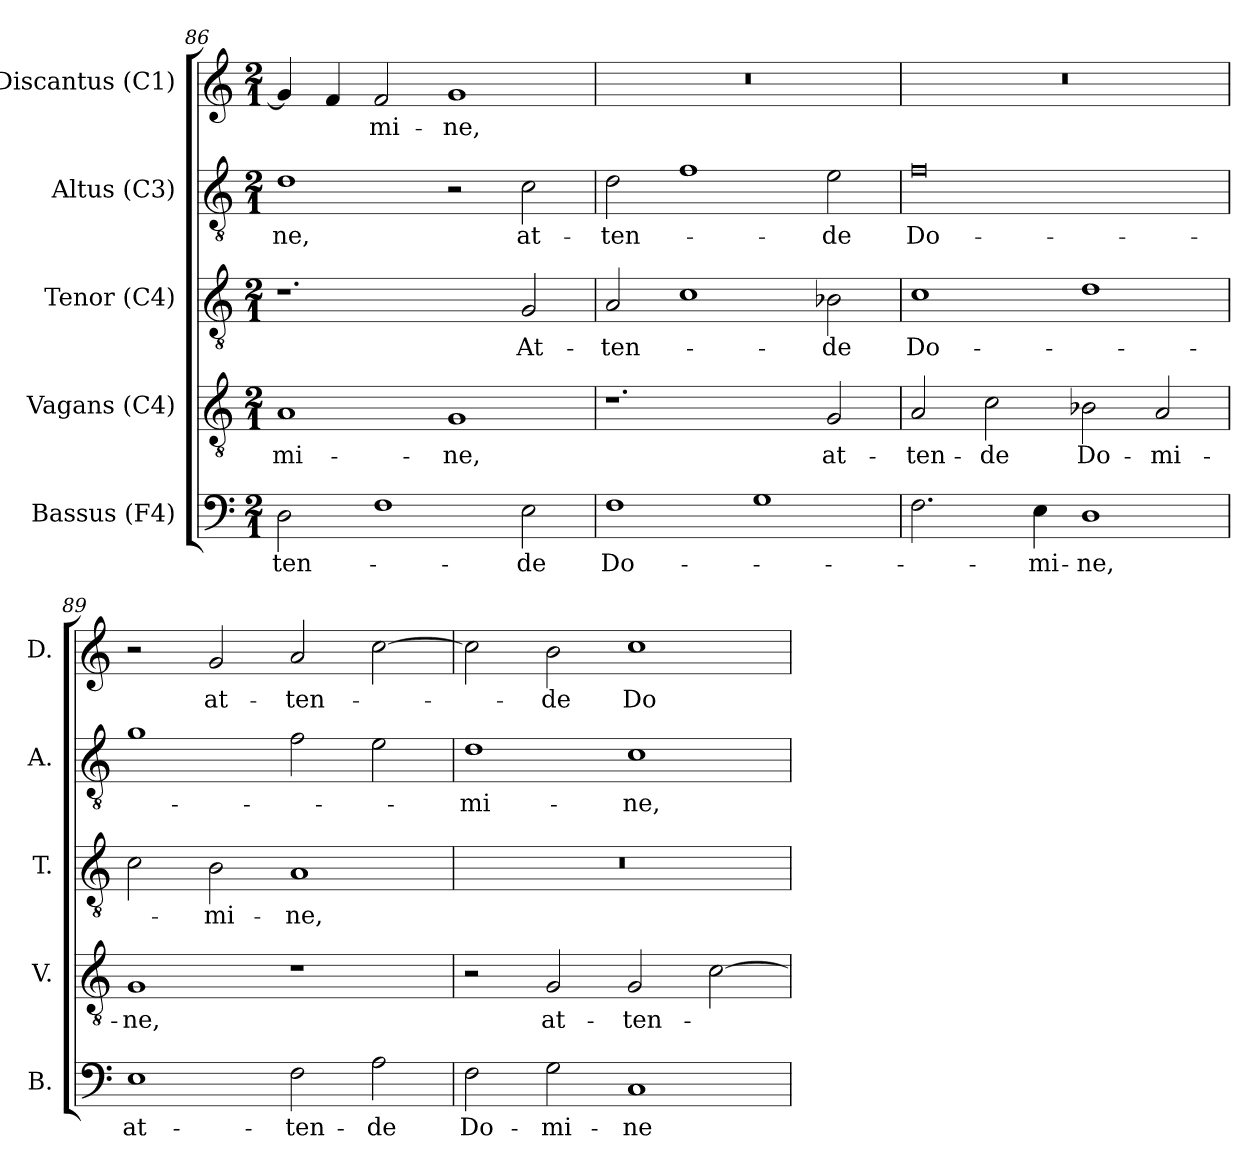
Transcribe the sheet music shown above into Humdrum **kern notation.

**kern	**text	**kern	**text	**kern	**text	**kern	**text	**kern	**text
*part5	*part5	*part4	*part4	*part3	*part3	*part2	*part2	*part1	*part1
*staff5	*staff5	*staff4	*staff4	*staff3	*staff3	*staff2	*staff2	*staff1	*staff1
*I"Bassus (F4)	*	*I"Vagans (C4)	*	*I"Tenor (C4)	*	*I"Altus (C3)	*	*I"Discantus (C1)	*
*I'B.	*	*I'V.	*	*I'T.	*	*I'A.	*	*I'D.	*
*clefF4	*	*clefGv2	*	*clefGv2	*	*clefGv2	*	*clefG2	*
*	*	*ITrd7c12	*	*ITrd7c12	*	*ITrd7c12	*	*	*
*k[]	*	*k[]	*	*k[]	*	*k[]	*	*k[]	*
*C:	*	*C:	*	*C:	*	*C:	*	*C:	*
*M2/1	*	*M2/1	*	*M2/1	*	*M2/1	*	*M2/1	*
=86	=86	=86	=86	=86	=86	=86	=86	=86	=86
!	!LO:LY:b:color=#000000	!	!	!	!	!	!	!	!
!	!	!	!LO:LY:b:color=#000000	!	!	!	!	!	!
!	!	!	!	!	!	!	!LO:LY:b:color=#000000	!	!
2Di\	-ten-	1AAi	-mi-	1.r	.	1Di	-ne,	4gi/]	.
.	.	.	.	.	.	.	.	4fi/	.
!	!	!	!	!	!	!	!	!	!LO:LY:b:color=#000000
1Fi	.	.	.	.	.	.	.	2fi/	-mi-
!	!	!	!LO:LY:b:color=#000000	!	!	!	!	!	!
!	!	!	!	!	!	!	!	!	!LO:LY:b:color=#000000
.	.	1GGi	-ne,	.	.	2r	.	1gi	-ne,
!	!LO:LY:b:color=#000000	!	!	!	!	!	!	!	!
!	!	!	!	!	!LO:LY:b:color=#000000	!	!	!	!
!	!	!	!	!	!	!	!LO:LY:b:color=#000000	!	!
2Ei\	-de	.	.	2GGi/	At-	2Ci\	at-	.	.
!!LO:PB:g=z
=87	=87	=87	=87	=87	=87	=87	=87	=87	=87
!	!LO:LY:b:color=#000000	!	!	!	!	!	!	!	!
!	!	!	!	!	!LO:LY:b:color=#000000	!	!	!	!
!	!	!	!	!	!	!	!LO:LY:b:color=#000000	!LO:N:vis=1	!
1Fi	Do-	1.r	.	2AAi/	-ten-	2Di\	-ten-	0r	.
.	.	.	.	1Ci	.	1Fi	.	.	.
1Gi	.	.	.	.	.	.	.	.	.
!	!	!	!LO:LY:b:color=#000000	!	!	!	!	!	!
!	!	!	!	!	!LO:LY:b:color=#000000	!	!	!	!
!	!	!	!	!	!	!	!LO:LY:b:color=#000000	!	!
.	.	2GGi/	at-	2BB-i\	-de	2Ei\	-de	.	.
=88	=88	=88	=88	=88	=88	=88	=88	=88	=88
!	!	!	!LO:LY:b:color=#000000	!	!	!	!	!	!
!	!	!	!	!	!LO:LY:b:color=#000000	!	!	!	!
!	!	!	!	!	!	!	!LO:LY:b:color=#000000	!LO:N:vis=1	!
2.Fi\	.	2AAi/	-ten-	1Ci	Do-	0Fi	Do-	0r	.
!	!	!	!LO:LY:b:color=#000000	!	!	!	!	!	!
.	.	2Ci\	-de	.	.	.	.	.	.
!	!LO:LY:b:color=#000000	!	!	!	!	!	!	!	!
4Ei\	-mi-	.	.	.	.	.	.	.	.
!	!LO:LY:b:color=#000000	!	!	!	!	!	!	!	!
!	!	!	!LO:LY:b:color=#000000	!	!	!	!	!	!
1Di	-ne,	2BB-Xi\	Do-	1Di	.	.	.	.	.
!	!	!	!LO:LY:b:color=#000000	!	!	!	!	!	!
.	.	2AAi/	-mi-	.	.	.	.	.	.
=89	=89	=89	=89	=89	=89	=89	=89	=89	=89
!	!LO:LY:b:color=#000000	!	!	!	!	!	!	!	!
!	!	!	!LO:LY:b:color=#000000	!	!	!	!	!	!
1Ei	at-	1GGi	-ne,	2Ci\	.	1Gi	.	2r	.
!	!	!	!	!	!LO:LY:b:color=#000000	!	!	!	!
!	!	!	!	!	!	!	!	!	!LO:LY:b:color=#000000
.	.	.	.	2BBi\	-mi-	.	.	2gi/	at-
!	!LO:LY:b:color=#000000	!	!	!	!	!	!	!	!
!	!	!	!	!	!LO:LY:b:color=#000000	!	!	!	!
!	!	!	!	!	!	!	!	!	!LO:LY:b:color=#000000
2Fi\	-ten-	1r	.	1AAi	-ne,	2Fi\	.	2ai/	-ten-
!	!LO:LY:b:color=#000000	!	!	!	!	!	!	!	!
2Ai\	-de	.	.	.	.	2Ei\	.	[2cci\	.
=90	=90	=90	=90	=90	=90	=90	=90	=90	=90
!	!LO:LY:b:color=#000000	!	!	!LO:N:vis=1	!	!	!	!	!
!	!	!	!	!	!	!	!LO:LY:b:color=#000000	!	!
2Fi\	Do-	2r	.	0r	.	1Di	-mi-	2cci\]	.
!	!LO:LY:b:color=#000000	!	!	!	!	!	!	!	!
!	!	!	!LO:LY:b:color=#000000	!	!	!	!	!	!
!	!	!	!	!	!	!	!	!	!LO:LY:b:color=#000000
2Gi\	-mi-	2GGi/	at-	.	.	.	.	2bi\	-de
!	!LO:LY:b:color=#000000	!	!	!	!	!	!	!	!
!	!	!	!LO:LY:b:color=#000000	!	!	!	!	!	!
!	!	!	!	!	!	!	!LO:LY:b:color=#000000	!	!
!	!	!	!	!	!	!	!	!	!LO:LY:b:color=#000000
1Ci	-ne	2GGi/	-ten-	.	.	1Ci	-ne,	1cci	Do-
.	.	[2Ci\	.	.	.	.	.	.	.
=	=	=	=	=	=	=	=	=	=
*-	*-	*-	*-	*-	*-	*-	*-	*-	*-
